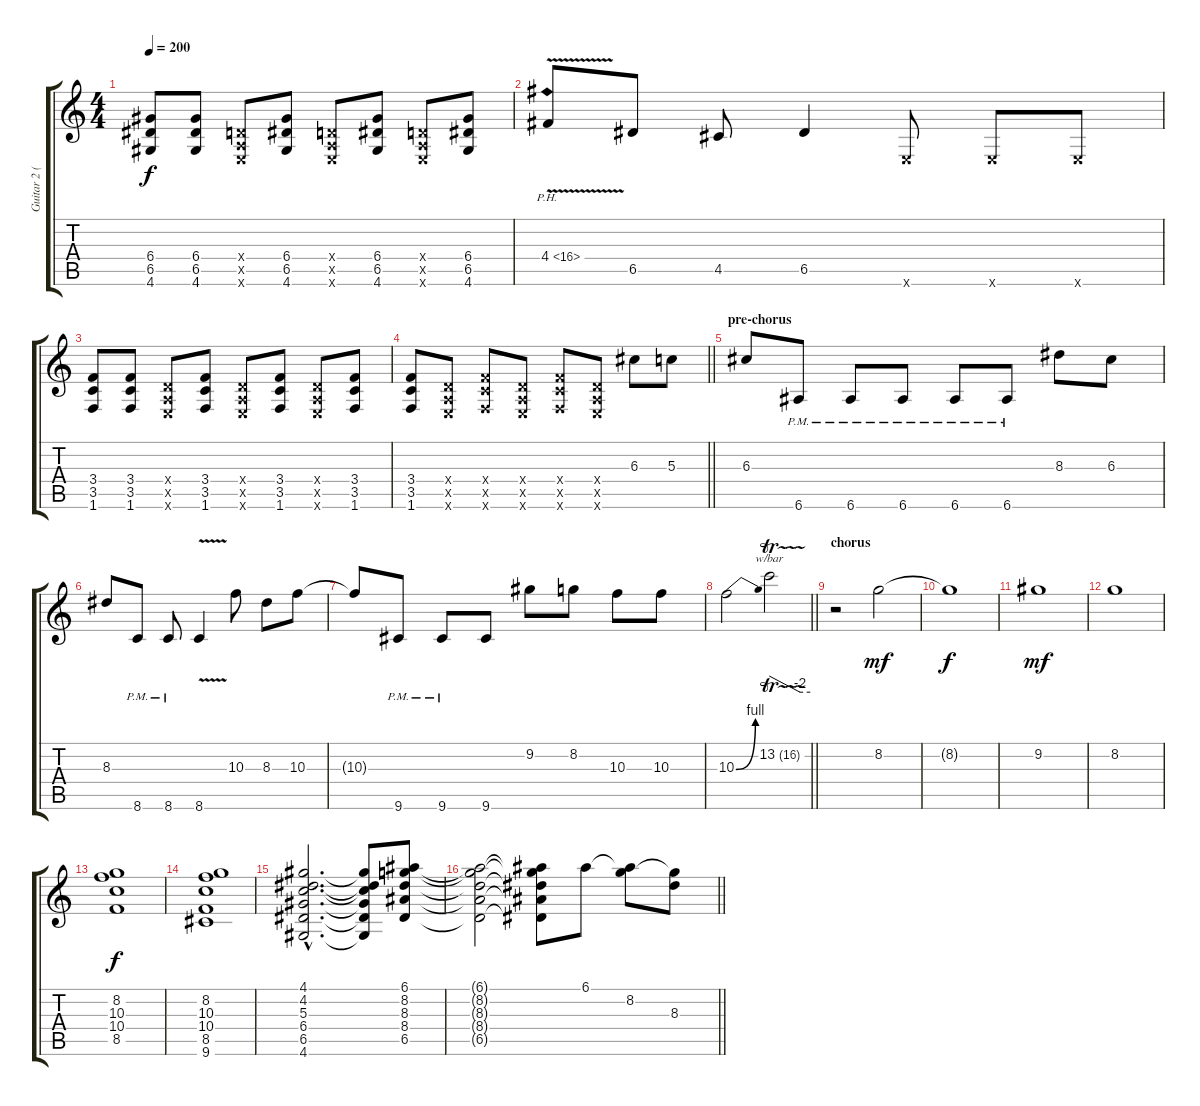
\track ("Guitar 2 (Lead)" "Guitar 2 (") {instrument overdrivenguitar}
\staff {score tabs}
\tuning (E4 B3 G3 D3 A2 E2) {hide}
\ts (4 4)
\tempo 200
\clef g2
\ks c
(6.4 6.5 4.6).8{dy f} (6.4 6.5 4.6).8 (0.4{x} 0.5{x} 0.6{x}).8 (6.4 6.5 4.6).8 (0.4{x} 0.5{x} 0.6{x}).8 (6.4 6.5 4.6).8 (0.4{x} 0.5{x} 0.6{x}).8 (6.4 6.5 4.6).8 |
4.4{ph 12 v}.8 6.5.8 4.5.8 6.5.4 0.6{x}.8 0.6{x}.8 0.6{x}.8 |
(3.4 3.5 1.6).8 (3.4 3.5 1.6).8 (0.4{x} 0.5{x} 0.6{x}).8 (3.4 3.5 1.6).8 (0.4{x} 0.5{x} 0.6{x}).8 (3.4 3.5 1.6).8 (0.4{x} 0.5{x} 0.6{x}).8 (3.4 3.5 1.6).8 |
\barLineRight lightlight
(3.4 3.5 1.6).8 (0.4{x} 0.5{x} 0.6{x}).8 (3.4{x} 3.5{x} 1.6{x}).8 (0.4{x} 0.5{x} 0.6{x}).8 (3.4{x} 3.5{x} 1.6{x}).8 (0.4{x} 0.5{x} 0.6{x}).8 6.3.8 5.3.8 |
\section ("" "pre-chorus")
6.3.8 6.6{pm}.8 6.6{pm}.8 6.6{pm}.8 6.6{pm}.8 6.6{pm}.8 8.3.8 6.3.8 |
8.3.8 8.6{pm}.8 8.6{pm}.8 8.6{v}.4 10.3.8 8.3.8 10.3.8 |
10.3{t}.8 9.6{pm}.8 9.6{pm}.8 9.6.8 9.2.8 8.2.8 10.3.8 10.3.8 |
\barLineRight lightlight
10.3{be (bend 0 0 60 4)}.2 13.2{tr (16 16)}.2{tbe (custom default 0 0 45 -8 60 -8)} |
\section ("" "chorus")
r.2 8.2.2{dy mf} |
8.2{t}.1{dy f} |
9.2.1{dy mf} |
8.2.1 |
(8.2 10.3 10.4 8.5).1{dy f} |
(8.2 10.3 10.4 8.5 9.6).1 |
(4.1{hac} 4.2{hac} 5.3{hac} 6.4{hac} 6.5{hac} 4.6{hac}).2{d} (4.1{t} 4.2{t} 5.3{t} 6.4{t} 6.5{t} 4.6{t}).8 (6.1 8.2 8.3 8.4 6.5).8 |
\barLineRight lightlight
(6.1{t} 8.2{t} 8.3{t} 8.4{t} 6.5{t}).2 (6.1{t} 8.2{t} 8.3{t} 8.4{t} 6.5{t}).8 6.1.8 (6.1{t} 8.2).8 (8.2{t} 8.3).8
